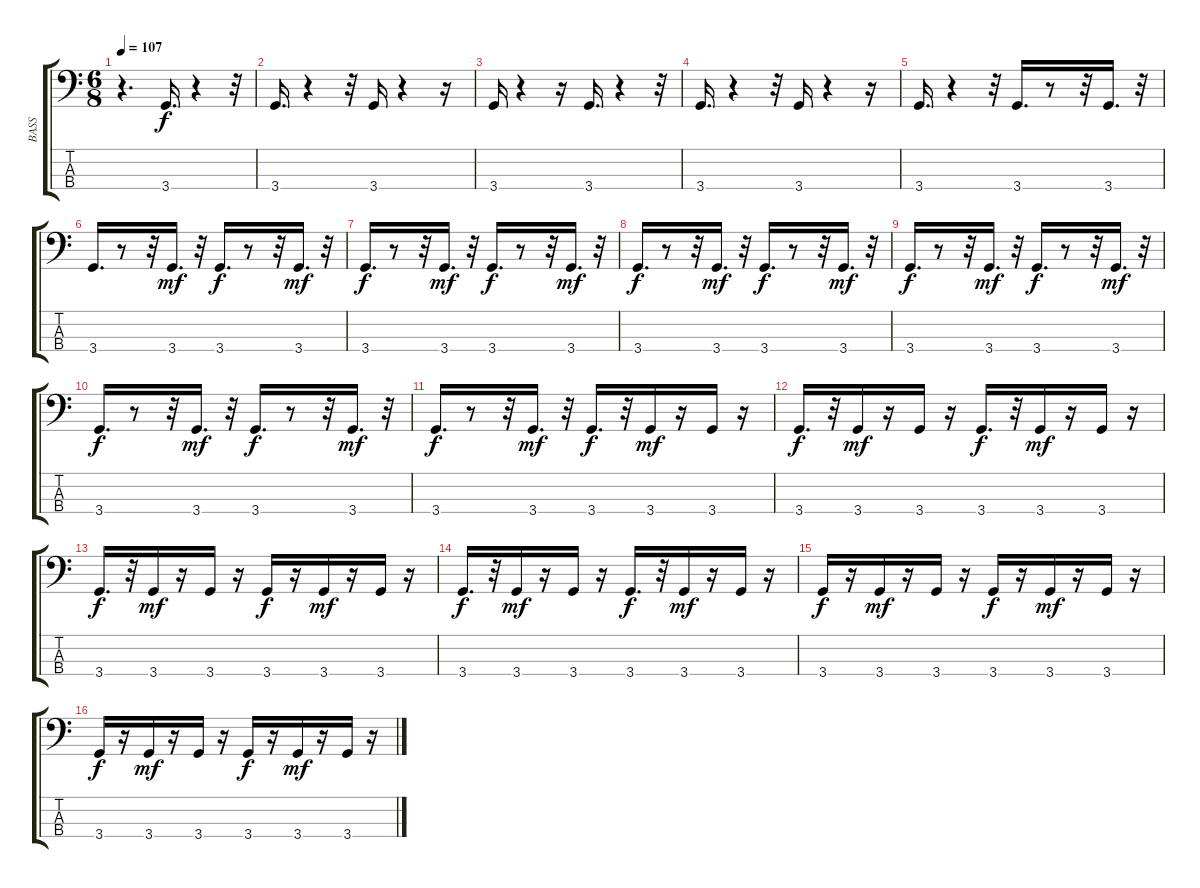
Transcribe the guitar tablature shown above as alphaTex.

\track ("BASS" "BASS") {instrument fretlessbass}
\staff {score tabs}
\tuning (G2 D2 A1 E1) {hide}
\ts (6 8)
\tempo 107
\clef f4
\ks c
r.4{d dy f} 3.4.16{d} r.4 r.32 |
3.4.16{d} r.4 r.32 3.4.16 r.4 r.16 |
3.4.16 r.4 r.16 3.4.16{d} r.4 r.32 |
3.4.16{d} r.4 r.32 3.4.16 r.4 r.16 |
3.4.16{d} r.4 r.32 3.4.16{d} r.8 r.32 3.4.16{d} r.32 |
3.4.16{d} r.8 r.32 3.4.16{d dy mf} r.32 3.4.16{d dy f} r.8 r.32 3.4.16{d dy mf} r.32 |
3.4.16{d dy f} r.8 r.32 3.4.16{d dy mf} r.32 3.4.16{d dy f} r.8 r.32 3.4.16{d dy mf} r.32 |
3.4.16{d dy f} r.8 r.32 3.4.16{d dy mf} r.32 3.4.16{d dy f} r.8 r.32 3.4.16{d dy mf} r.32 |
3.4.16{d dy f} r.8 r.32 3.4.16{d dy mf} r.32 3.4.16{d dy f} r.8 r.32 3.4.16{d dy mf} r.32 |
3.4.16{d dy f} r.8 r.32 3.4.16{d dy mf} r.32 3.4.16{d dy f} r.8 r.32 3.4.16{d dy mf} r.32 |
3.4.16{d dy f} r.8 r.32 3.4.16{d dy mf} r.32 3.4.16{d dy f} r.32 3.4.16{dy mf} r.16 3.4.16 r.16 |
3.4.16{d dy f} r.32 3.4.16{dy mf} r.16 3.4.16 r.16 3.4.16{d dy f} r.32 3.4.16{dy mf} r.16 3.4.16 r.16 |
3.4.16{d dy f} r.32 3.4.16{dy mf} r.16 3.4.16 r.16 3.4.16{dy f} r.16 3.4.16{dy mf} r.16 3.4.16 r.16 |
3.4.16{d dy f} r.32 3.4.16{dy mf} r.16 3.4.16 r.16 3.4.16{d dy f} r.32 3.4.16{dy mf} r.16 3.4.16 r.16 |
3.4.16{dy f} r.16 3.4.16{dy mf} r.16 3.4.16 r.16 3.4.16{dy f} r.16 3.4.16{dy mf} r.16 3.4.16 r.16 |
3.4.16{dy f} r.16 3.4.16{dy mf} r.16 3.4.16 r.16 3.4.16{dy f} r.16 3.4.16{dy mf} r.16 3.4.16 r.16
